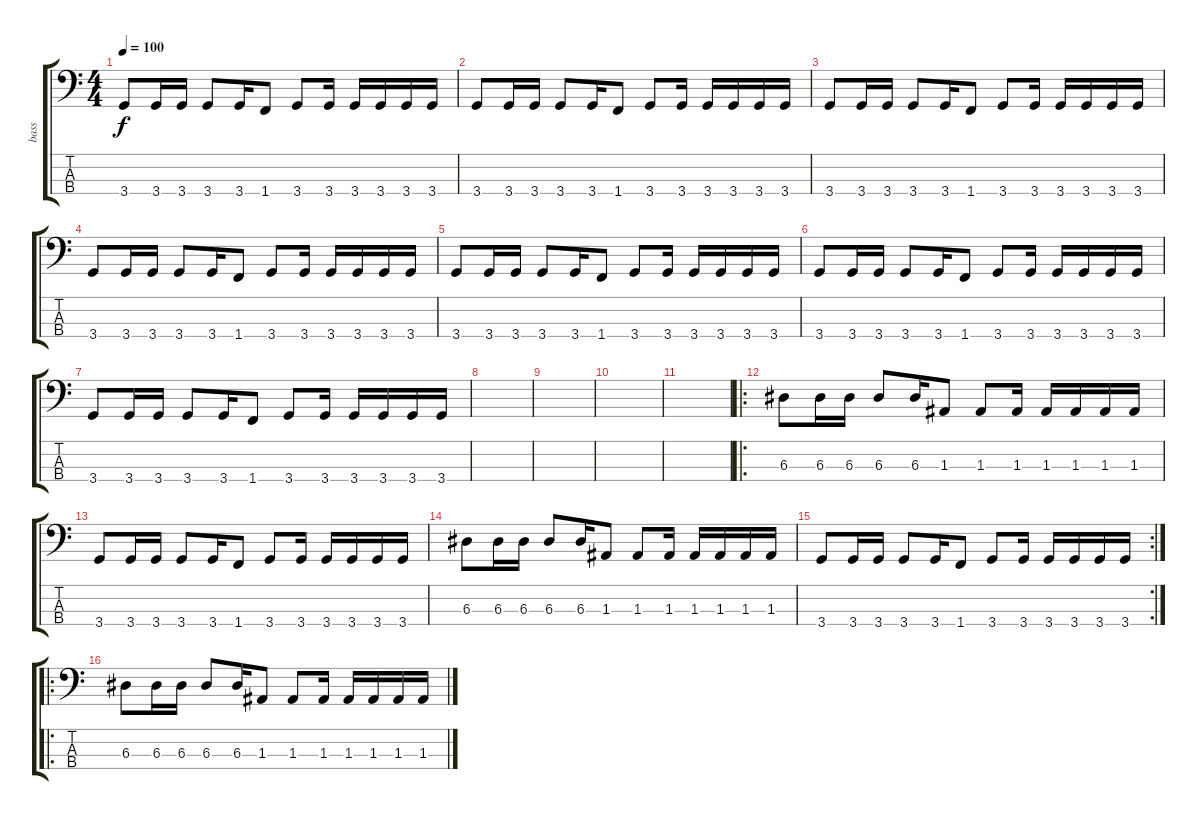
\track ("bass" "bass") {instrument acousticguitarnylon}
\staff {score tabs}
\tuning (G2 D2 A1 E1) {hide}
\ts (4 4)
\tempo 100
\clef f4
\ks c
3.4.8{dy f} 3.4.16 3.4.16 3.4.8 3.4.16 1.4.8 3.4.8 3.4.16 3.4.16 3.4.16 3.4.16 3.4.16 |
3.4.8 3.4.16 3.4.16 3.4.8 3.4.16 1.4.8 3.4.8 3.4.16 3.4.16 3.4.16 3.4.16 3.4.16 |
3.4.8 3.4.16 3.4.16 3.4.8 3.4.16 1.4.8 3.4.8 3.4.16 3.4.16 3.4.16 3.4.16 3.4.16 |
3.4.8 3.4.16 3.4.16 3.4.8 3.4.16 1.4.8 3.4.8 3.4.16 3.4.16 3.4.16 3.4.16 3.4.16 |
3.4.8 3.4.16 3.4.16 3.4.8 3.4.16 1.4.8 3.4.8 3.4.16 3.4.16 3.4.16 3.4.16 3.4.16 |
3.4.8 3.4.16 3.4.16 3.4.8 3.4.16 1.4.8 3.4.8 3.4.16 3.4.16 3.4.16 3.4.16 3.4.16 |
3.4.8 3.4.16 3.4.16 3.4.8 3.4.16 1.4.8 3.4.8 3.4.16 3.4.16 3.4.16 3.4.16 3.4.16 |
|
|
|
|
\ro
6.3.8 6.3.16 6.3.16 6.3.8 6.3.16 1.3.8 1.3.8 1.3.16 1.3.16 1.3.16 1.3.16 1.3.16 |
3.4.8 3.4.16 3.4.16 3.4.8 3.4.16 1.4.8 3.4.8 3.4.16 3.4.16 3.4.16 3.4.16 3.4.16 |
6.3.8 6.3.16 6.3.16 6.3.8 6.3.16 1.3.8 1.3.8 1.3.16 1.3.16 1.3.16 1.3.16 1.3.16 |
\rc 2
3.4.8 3.4.16 3.4.16 3.4.8 3.4.16 1.4.8 3.4.8 3.4.16 3.4.16 3.4.16 3.4.16 3.4.16 |
\ro
6.3.8 6.3.16 6.3.16 6.3.8 6.3.16 1.3.8 1.3.8 1.3.16 1.3.16 1.3.16 1.3.16 1.3.16
